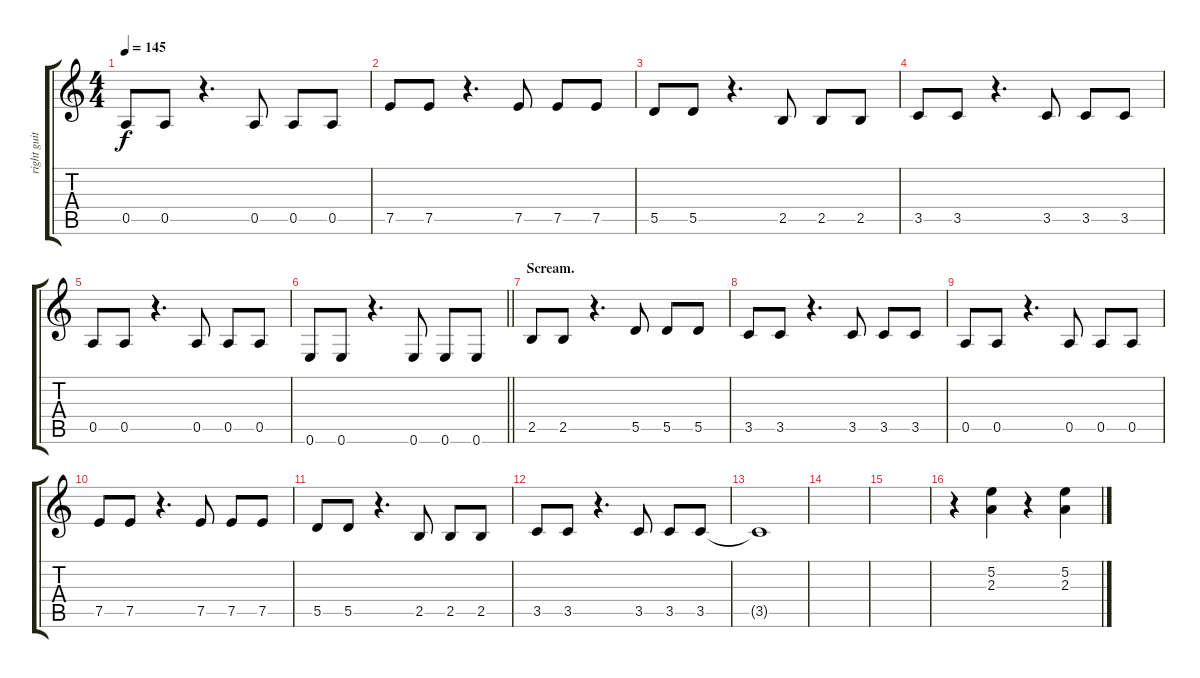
\track ("right guitars" "right guit") {instrument electricguitarjazz}
\staff {score tabs}
\tuning (E4 B3 G3 D3 A2 E2) {hide}
\ts (4 4)
\tempo 145
\clef g2
\ks c
0.5.8{dy f} 0.5.8 r.4{d} 0.5.8 0.5.8 0.5.8 |
7.5.8 7.5.8 r.4{d} 7.5.8 7.5.8 7.5.8 |
5.5.8 5.5.8 r.4{d} 2.5.8 2.5.8 2.5.8 |
3.5.8 3.5.8 r.4{d} 3.5.8 3.5.8 3.5.8 |
0.5.8 0.5.8 r.4{d} 0.5.8 0.5.8 0.5.8 |
\barLineRight lightlight
0.6.8 0.6.8 r.4{d} 0.6.8 0.6.8 0.6.8 |
\section ("" "Scream.")
2.5.8 2.5.8 r.4{d} 5.5.8 5.5.8 5.5.8 |
3.5.8 3.5.8 r.4{d} 3.5.8 3.5.8 3.5.8 |
0.5.8 0.5.8 r.4{d} 0.5.8 0.5.8 0.5.8 |
7.5.8 7.5.8 r.4{d} 7.5.8 7.5.8 7.5.8 |
5.5.8 5.5.8 r.4{d} 2.5.8 2.5.8 2.5.8 |
3.5.8 3.5.8 r.4{d} 3.5.8 3.5.8 3.5.8 |
3.5{t}.1 |
|
|
r.4 (5.2 2.3).4 r.4 (5.2 2.3).4
